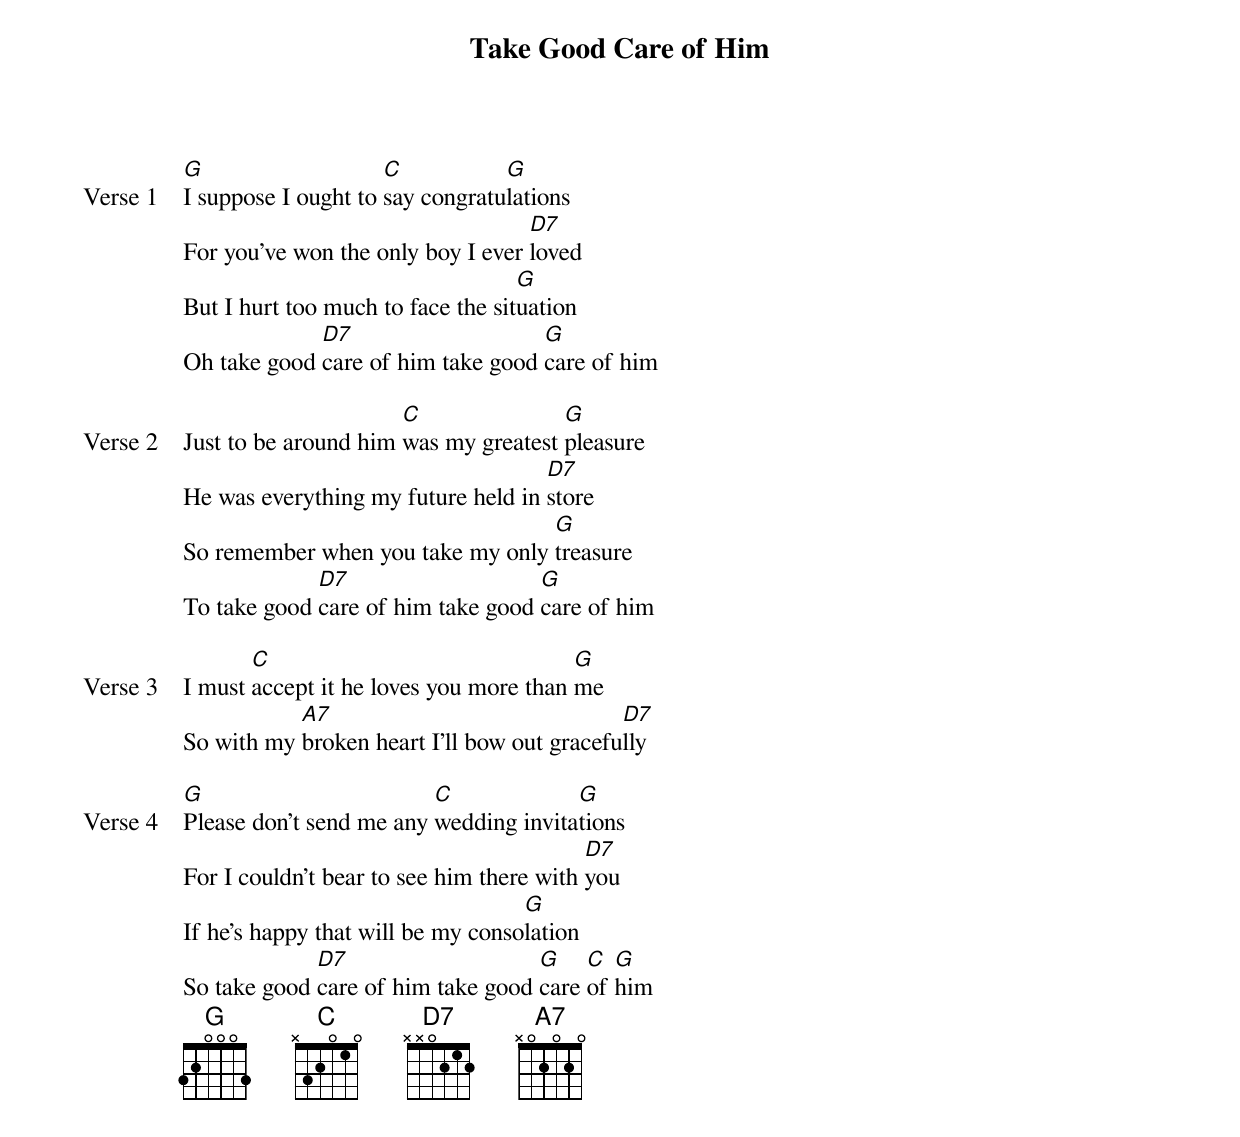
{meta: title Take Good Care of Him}
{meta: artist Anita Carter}
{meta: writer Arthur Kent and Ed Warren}

{start_of_verse: Verse 1}
[G]I suppose I ought to [C]say congratu[G]lations
For you've won the only boy I ever [D7]loved
But I hurt too much to face the sit[G]uation
Oh take good [D7]care of him take good [G]care of him
{end_of_verse}

{start_of_verse: Verse 2}
Just to be around him [C]was my greatest [G]pleasure
He was everything my future held in [D7]store
So remember when you take my only [G]treasure
To take good [D7]care of him take good [G]care of him
{end_of_verse}

{start_of_verse: Verse 3}
I must [C]accept it he loves you more than [G]me
So with my [A7]broken heart I'll bow out gracefu[D7]lly
{end_of_verse}

{start_of_verse: Verse 4}
[G]Please don't send me any [C]wedding invita[G]tions
For I couldn't bear to see him there with [D7]you
If he's happy that will be my conso[G]lation
So take good [D7]care of him take good [G]care [C]of [G]him
{end_of_verse}
